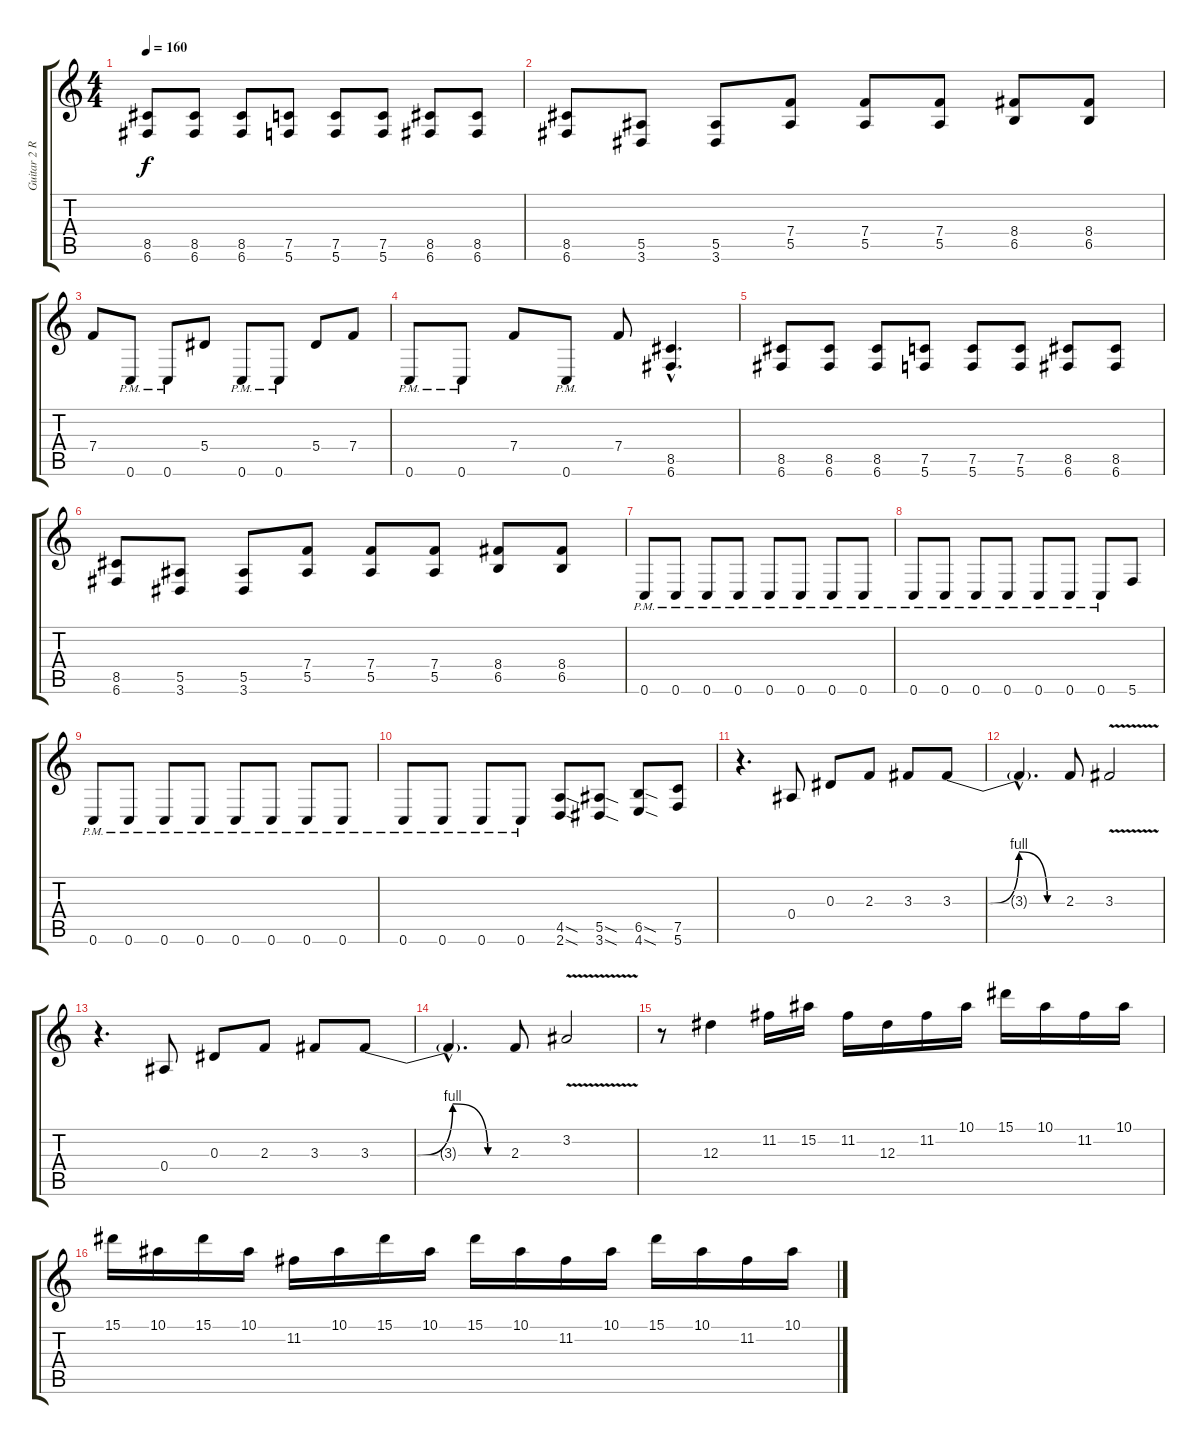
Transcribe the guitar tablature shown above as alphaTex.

\track ("Guitar 2 Right (Bjorn)" "Guitar 2 R") {instrument distortionguitar}
\staff {score tabs}
\tuning (C4 G3 Eb3 Bb2 F2 C2) {hide}
\ts (4 4)
\tempo 160
\clef g2
\ks c
(8.5 6.6).8{dy f} (8.5 6.6).8 (8.5 6.6).8 (7.5 5.6).8 (7.5 5.6).8 (7.5 5.6).8 (8.5 6.6).8 (8.5 6.6).8 |
(8.5 6.6).8 (5.5 3.6).8 (5.5 3.6).8 (7.4 5.5).8 (7.4 5.5).8 (7.4 5.5).8 (8.4 6.5).8 (8.4 6.5).8 |
7.4.8 0.6{pm}.8 0.6{pm}.8 5.4.8 0.6{pm}.8 0.6{pm}.8 5.4.8 7.4.8 |
0.6{pm}.8 0.6{pm}.8 7.4.8 0.6{pm}.8 7.4.8 (8.5{hac} 6.6{hac}).4{d} |
(8.5 6.6).8 (8.5 6.6).8 (8.5 6.6).8 (7.5 5.6).8 (7.5 5.6).8 (7.5 5.6).8 (8.5 6.6).8 (8.5 6.6).8 |
(8.5 6.6).8 (5.5 3.6).8 (5.5 3.6).8 (7.4 5.5).8 (7.4 5.5).8 (7.4 5.5).8 (8.4 6.5).8 (8.4 6.5).8 |
0.6{pm}.8 0.6{pm}.8 0.6{pm}.8 0.6{pm}.8 0.6{pm}.8 0.6{pm}.8 0.6{pm}.8 0.6{pm}.8 |
0.6{pm}.8 0.6{pm}.8 0.6{pm}.8 0.6{pm}.8 0.6{pm}.8 0.6{pm}.8 0.6{pm}.8 5.6.8 |
0.6{pm}.8 0.6{pm}.8 0.6{pm}.8 0.6{pm}.8 0.6{pm}.8 0.6{pm}.8 0.6{pm}.8 0.6{pm}.8 |
0.6{pm}.8 0.6{pm}.8 0.6{pm}.8 0.6{pm}.8 (4.5{sod} 2.6{sod}).8 (5.5{sod} 3.6{sod}).8 (6.5{sod} 4.6{sod}).8 (7.5 5.6).8 |
r.4{d} 0.4.8 0.3.8 2.3.8 3.3.8 3.3{be (custom 0 0 20 0 35 4 50 0 60 0)}.8 |
3.3{hac t}.4{d} 2.3.8 3.3{v}.2 |
r.4{d} 0.4.8 0.3.8 2.3.8 3.3.8 3.3{be (custom 0 0 20 0 35 4 50 0 60 0)}.8 |
3.3{hac t}.4{d} 2.3.8 3.2{v}.2 |
r.8 12.3.4 11.2.16 15.2.16 11.2.16 12.3.16 11.2.16 10.1.16 15.1.16 10.1.16 11.2.16 10.1.16 |
15.1.16 10.1.16 15.1.16 10.1.16 11.2.16 10.1.16 15.1.16 10.1.16 15.1.16 10.1.16 11.2.16 10.1.16 15.1.16 10.1.16 11.2.16 10.1.16
